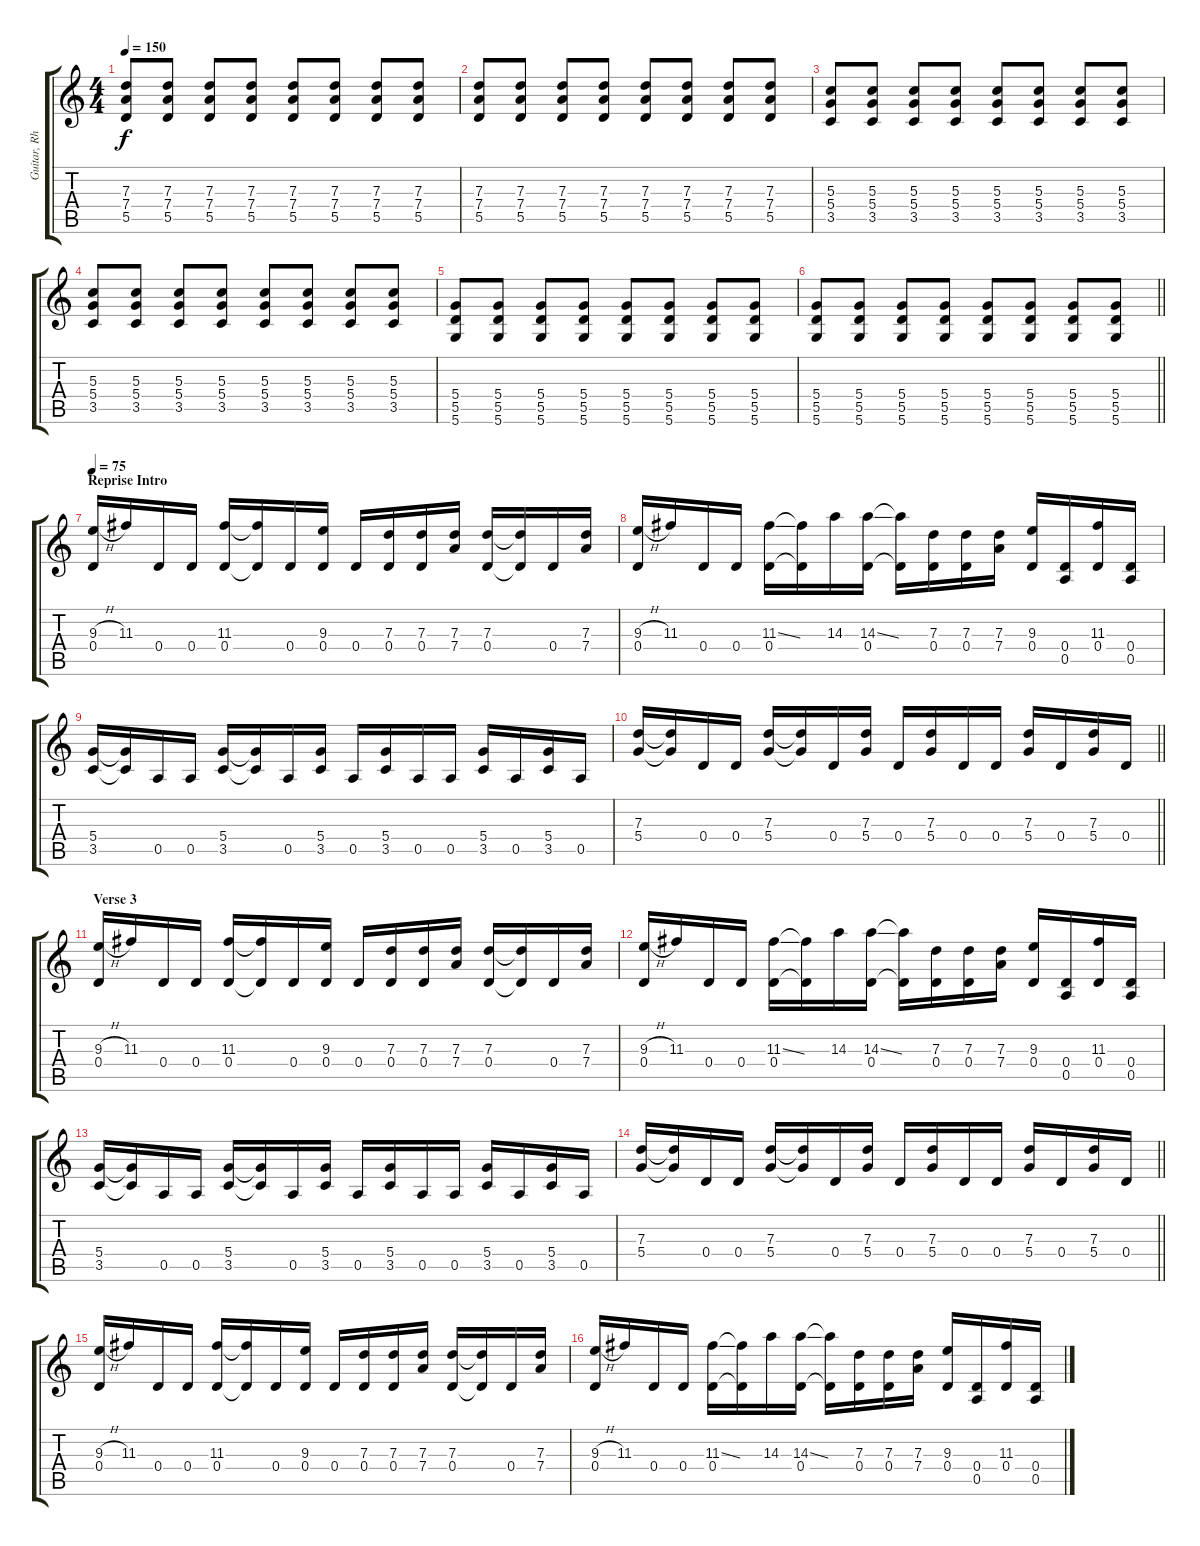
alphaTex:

\track ("Guitar, Rhythm" "Guitar, Rh") {instrument overdrivenguitar}
\staff {score tabs}
\tuning (E4 B3 G3 D3 A2 D2) {hide}
\ts (4 4)
\tempo 150
\clef g2
\ks c
(7.3 7.4 5.5).8{dy f} (7.3 7.4 5.5).8 (7.3 7.4 5.5).8 (7.3 7.4 5.5).8 (7.3 7.4 5.5).8 (7.3 7.4 5.5).8 (7.3 7.4 5.5).8 (7.3 7.4 5.5).8 |
(7.3 7.4 5.5).8 (7.3 7.4 5.5).8 (7.3 7.4 5.5).8 (7.3 7.4 5.5).8 (7.3 7.4 5.5).8 (7.3 7.4 5.5).8 (7.3 7.4 5.5).8 (7.3 7.4 5.5).8 |
(5.3 5.4 3.5).8 (5.3 5.4 3.5).8 (5.3 5.4 3.5).8 (5.3 5.4 3.5).8 (5.3 5.4 3.5).8 (5.3 5.4 3.5).8 (5.3 5.4 3.5).8 (5.3 5.4 3.5).8 |
(5.3 5.4 3.5).8 (5.3 5.4 3.5).8 (5.3 5.4 3.5).8 (5.3 5.4 3.5).8 (5.3 5.4 3.5).8 (5.3 5.4 3.5).8 (5.3 5.4 3.5).8 (5.3 5.4 3.5).8 |
(5.4 5.5 5.6).8 (5.4 5.5 5.6).8 (5.4 5.5 5.6).8 (5.4 5.5 5.6).8 (5.4 5.5 5.6).8 (5.4 5.5 5.6).8 (5.4 5.5 5.6).8 (5.4 5.5 5.6).8 |
\barLineRight lightlight
(5.4 5.5 5.6).8 (5.4 5.5 5.6).8 (5.4 5.5 5.6).8 (5.4 5.5 5.6).8 (5.4 5.5 5.6).8 (5.4 5.5 5.6).8 (5.4 5.5 5.6).8 (5.4 5.5 5.6).8 |
\section ("" "Reprise Intro")
\tempo 75
(9.3{h} 0.4).16 11.3.16 0.4.16 0.4.16 (11.3 0.4).16 (11.3{t} 0.4{t}).16 0.4.16 (9.3 0.4).16 0.4.16 (7.3 0.4).16 (7.3 0.4).16 (7.3 7.4).16 (7.3 0.4).16 (7.3{t} 0.4{t}).16 0.4.16 (7.3 7.4).16 |
(9.3{h} 0.4).16 11.3.16 0.4.16 0.4.16 (11.3{ss} 0.4).16 (11.3{t} 0.4{t}).16 14.3.16 (14.3{ss} 0.4).16 (14.3{t} 0.4{t}).16 (7.3 0.4).16 (7.3 0.4).16 (7.3 7.4).16 (9.3 0.4).16 (0.4 0.5).16 (11.3 0.4).16 (0.4 0.5).16 |
(5.4 3.5).16 (5.4{t} 3.5{t}).16 0.5.16 0.5.16 (5.4 3.5).16 (5.4{t} 3.5{t}).16 0.5.16 (5.4 3.5).16 0.5.16 (5.4 3.5).16 0.5.16 0.5.16 (5.4 3.5).16 0.5.16 (5.4 3.5).16 0.5.16 |
\barLineRight lightlight
(7.3 5.4).16 (7.3{t} 5.4{t}).16 0.4.16 0.4.16 (7.3 5.4).16 (7.3{t} 5.4{t}).16 0.4.16 (7.3 5.4).16 0.4.16 (7.3 5.4).16 0.4.16 0.4.16 (7.3 5.4).16 0.4.16 (7.3 5.4).16 0.4.16 |
\section ("" "Verse 3")
(9.3{h} 0.4).16 11.3.16 0.4.16 0.4.16 (11.3 0.4).16 (11.3{t} 0.4{t}).16 0.4.16 (9.3 0.4).16 0.4.16 (7.3 0.4).16 (7.3 0.4).16 (7.3 7.4).16 (7.3 0.4).16 (7.3{t} 0.4{t}).16 0.4.16 (7.3 7.4).16 |
(9.3{h} 0.4).16 11.3.16 0.4.16 0.4.16 (11.3{ss} 0.4).16 (11.3{t} 0.4{t}).16 14.3.16 (14.3{ss} 0.4).16 (14.3{t} 0.4{t}).16 (7.3 0.4).16 (7.3 0.4).16 (7.3 7.4).16 (9.3 0.4).16 (0.4 0.5).16 (11.3 0.4).16 (0.4 0.5).16 |
(5.4 3.5).16 (5.4{t} 3.5{t}).16 0.5.16 0.5.16 (5.4 3.5).16 (5.4{t} 3.5{t}).16 0.5.16 (5.4 3.5).16 0.5.16 (5.4 3.5).16 0.5.16 0.5.16 (5.4 3.5).16 0.5.16 (5.4 3.5).16 0.5.16 |
\barLineRight lightlight
(7.3 5.4).16 (7.3{t} 5.4{t}).16 0.4.16 0.4.16 (7.3 5.4).16 (7.3{t} 5.4{t}).16 0.4.16 (7.3 5.4).16 0.4.16 (7.3 5.4).16 0.4.16 0.4.16 (7.3 5.4).16 0.4.16 (7.3 5.4).16 0.4.16 |
(9.3{h} 0.4).16 11.3.16 0.4.16 0.4.16 (11.3 0.4).16 (11.3{t} 0.4{t}).16 0.4.16 (9.3 0.4).16 0.4.16 (7.3 0.4).16 (7.3 0.4).16 (7.3 7.4).16 (7.3 0.4).16 (7.3{t} 0.4{t}).16 0.4.16 (7.3 7.4).16 |
(9.3{h} 0.4).16 11.3.16 0.4.16 0.4.16 (11.3{ss} 0.4).16 (11.3{t} 0.4{t}).16 14.3.16 (14.3{ss} 0.4).16 (14.3{t} 0.4{t}).16 (7.3 0.4).16 (7.3 0.4).16 (7.3 7.4).16 (9.3 0.4).16 (0.4 0.5).16 (11.3 0.4).16 (0.4 0.5).16
